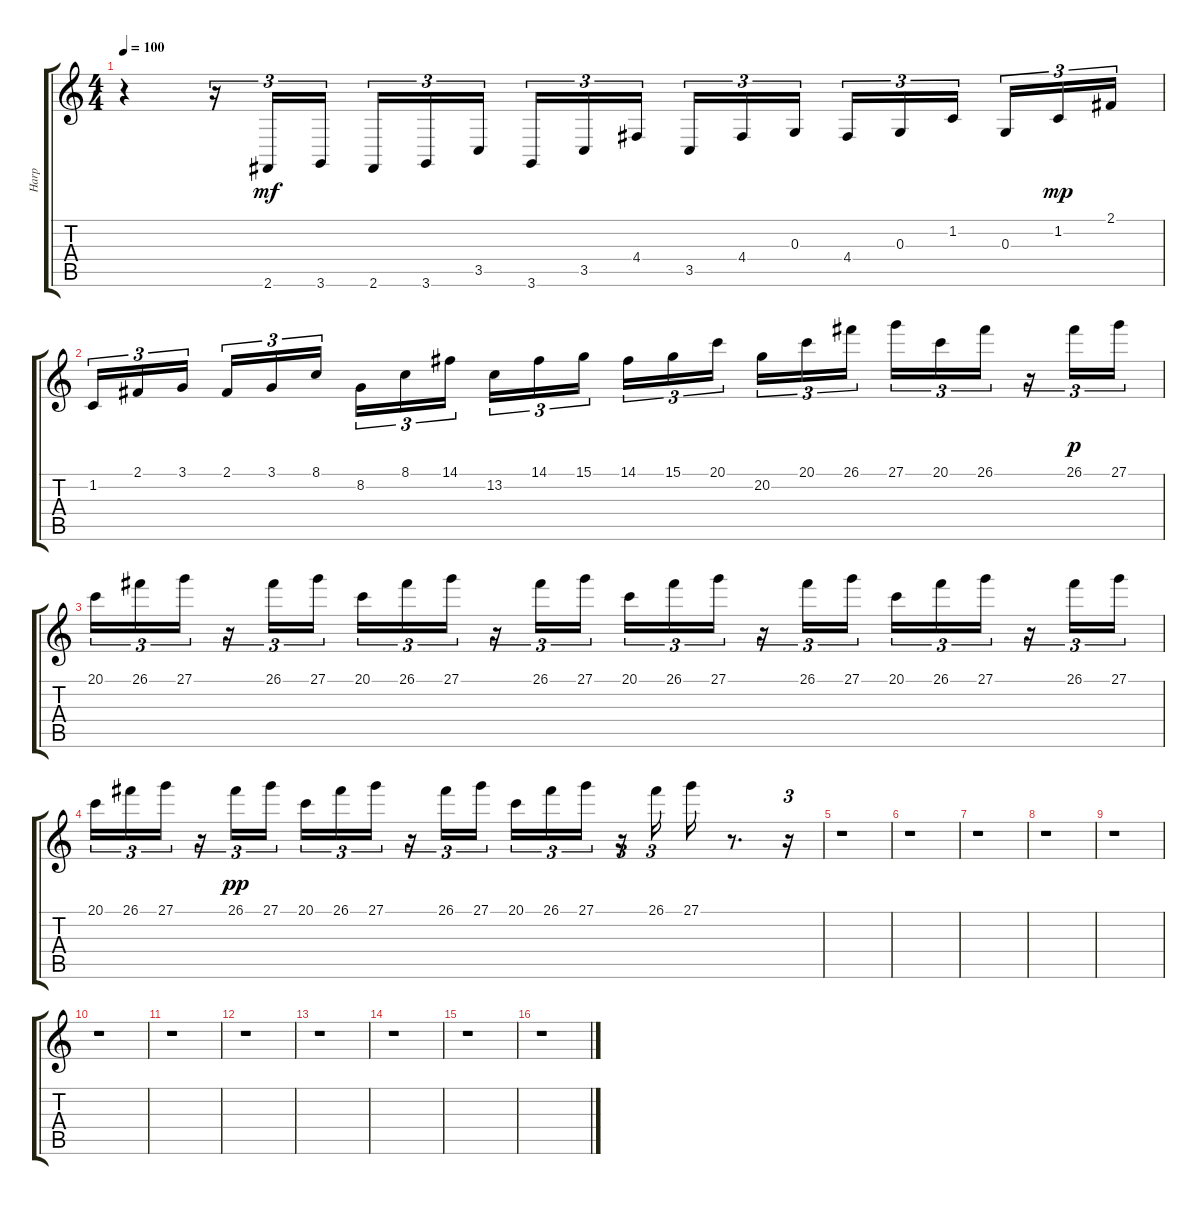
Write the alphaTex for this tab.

\track ("Harp" "Harp") {instrument orchestralharp}
\staff {score tabs}
\tuning (E4 B3 G3 D3 A2 E2) {hide}
\ts (4 4)
\tempo 100
\clef g2
\ks c
r.4{dy mf instrument orchestralharp} r.16{tu (3 2)} 2.6.16{tu (3 2)} 3.6.16{tu (3 2)} 2.6.16{tu (3 2)} 3.6.16{tu (3 2)} 3.5.16{tu (3 2)} 3.6.16{tu (3 2)} 3.5.16{tu (3 2)} 4.4.16{tu (3 2)} 3.5.16{tu (3 2)} 4.4.16{tu (3 2)} 0.3.16{tu (3 2)} 4.4.16{tu (3 2)} 0.3.16{tu (3 2)} 1.2.16{tu (3 2)} 0.3.16{tu (3 2)} 1.2.16{tu (3 2) dy mp} 2.1.16{tu (3 2)} |
1.2.16{tu (3 2)} 2.1.16{tu (3 2)} 3.1.16{tu (3 2)} 2.1.16{tu (3 2)} 3.1.16{tu (3 2)} 8.1.16{tu (3 2)} 8.2.16{tu (3 2)} 8.1.16{tu (3 2)} 14.1.16{tu (3 2)} 13.2.16{tu (3 2)} 14.1.16{tu (3 2)} 15.1.16{tu (3 2)} 14.1.16{tu (3 2)} 15.1.16{tu (3 2)} 20.1.16{tu (3 2)} 20.2.16{tu (3 2)} 20.1.16{tu (3 2)} 26.1.16{tu (3 2)} 27.1.16{tu (3 2)} 20.1.16{tu (3 2)} 26.1.16{tu (3 2)} r.16{tu (3 2)} 26.1.16{tu (3 2) dy p} 27.1.16{tu (3 2)} |
20.1.16{tu (3 2)} 26.1.16{tu (3 2)} 27.1.16{tu (3 2)} r.16{tu (3 2)} 26.1.16{tu (3 2)} 27.1.16{tu (3 2)} 20.1.16{tu (3 2)} 26.1.16{tu (3 2)} 27.1.16{tu (3 2)} r.16{tu (3 2)} 26.1.16{tu (3 2)} 27.1.16{tu (3 2)} 20.1.16{tu (3 2)} 26.1.16{tu (3 2)} 27.1.16{tu (3 2)} r.16{tu (3 2)} 26.1.16{tu (3 2)} 27.1.16{tu (3 2)} 20.1.16{tu (3 2)} 26.1.16{tu (3 2)} 27.1.16{tu (3 2)} r.16{tu (3 2)} 26.1.16{tu (3 2)} 27.1.16{tu (3 2)} |
20.1.16{tu (3 2)} 26.1.16{tu (3 2)} 27.1.16{tu (3 2)} r.16{tu (3 2)} 26.1.16{tu (3 2) dy pp} 27.1.16{tu (3 2)} 20.1.16{tu (3 2)} 26.1.16{tu (3 2)} 27.1.16{tu (3 2)} r.16{tu (3 2)} 26.1.16{tu (3 2)} 27.1.16{tu (3 2)} 20.1.16{tu (3 2)} 26.1.16{tu (3 2)} 27.1.16{tu (3 2)} r.16{tu (3 2)} 26.1.16{tu (3 2)} 27.1.16 r.8{d} r.16{tu (3 2)} |
r.1 |
r.1 |
r.1 |
r.1 |
r.1 |
r.1 |
r.1 |
r.1 |
r.1 |
r.1 |
r.1 |
r.1
